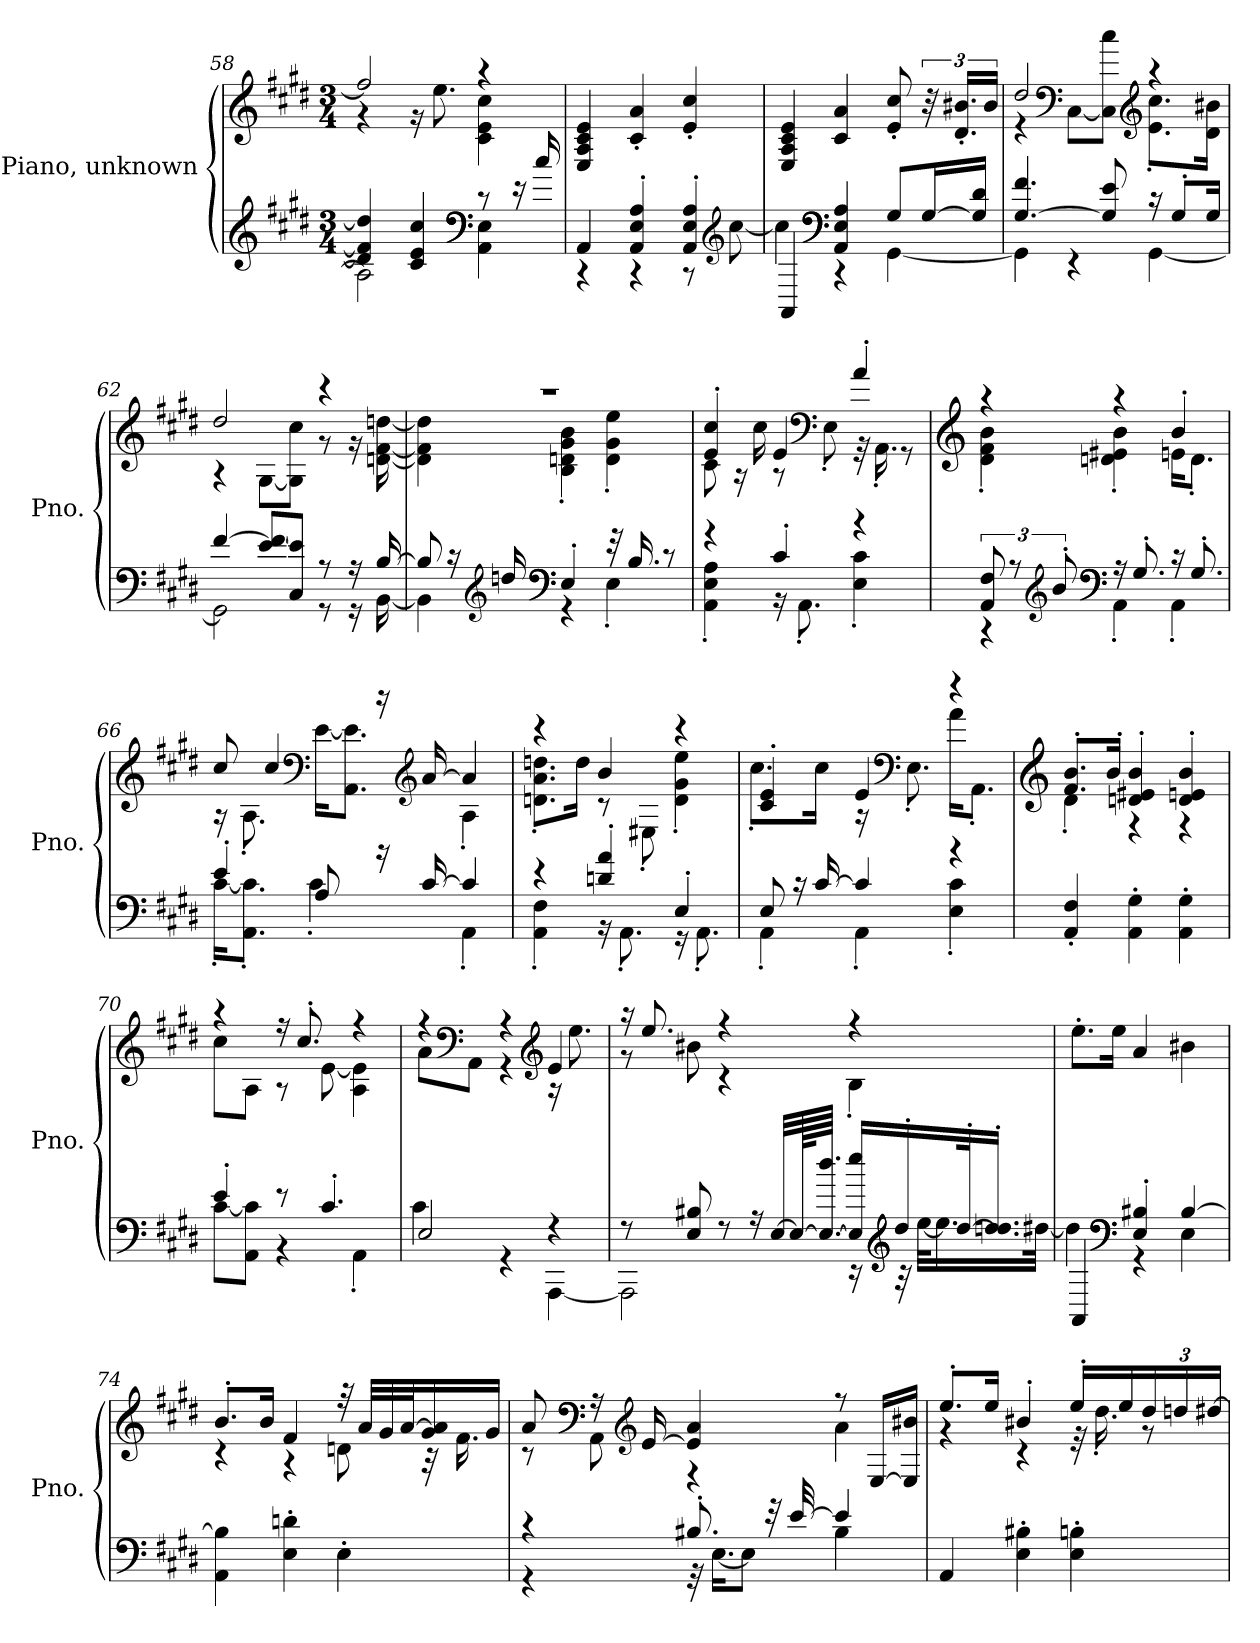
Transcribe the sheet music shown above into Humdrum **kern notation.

**kern	**kern
*part1	*part1
*staff2	*staff1
*I"Piano, unknown	*
*I'Pno.	*
*clefG2	*clefG2
*k[f#c#g#d#]	*k[f#c#g#d#]
*M3/4	*M3/4
=58	=58
*^	*^
4d/] 4f#/] 4dd/]	2A\]	2ff#/]	4r
4c#/ 4e/ 4cc#/	.	.	16r
.	.	.	8.ee\
*clefF4	*	*	*
8r	4AA\ 4E\	4r	4c#\ 4e\ 4cc#\
16r	.	.	.
16cc#/	.	.	.
*	*	*v	*v
=59	=59	=59
4AA/	4r	4E/ 4A/ 4c#/ 4e/
4AA/' 4E/' 4A/'	4r	4c#/' 4a/'
4AA/' 4E/' 4A/'	8r	4e/' 4cc#/'
*clefG2	*	*
.	[8cc#\	.
!!LO:LB:g=z
=60	=60	=60
4AA/	4cc#\]	4E/ 4A/ 4c#/ 4e/
*clefF4	*	*
4AA/ 4E/ 4A/	4r	4c#/ 4a/
8G#/L	[4GG#\	8e/' 8cc#/'
[16G#/L	.	48r
.	.	24.d#/' 24.b#X/'LL
16G#/] 16d#/JJ	.	.
.	.	24b#/JJ
=61	=61	=61
*	*	*^
[4.G#/ 4.f#/	4GG#\]	2dd#/	4r
*	*	*clefF4	*
.	4r	.	[8C#\L
8G#/] 8e/	.	.	8C#\] 8cc#\J
*	*	*clefG2	*
16r	[4GG#\	4r	8.e\' 8.cc#\'L
8G#'/L	.	.	.
16G#/Jk	.	.	16d#\ 16b#X\Jk
=62	=62	=62	=62
[4f#/	2GG#\]	2dd#/	4r
[8e/ 8f#/]L	.	.	[8G#\L
8C#/ 8e/]J	.	.	8G#\] 8cc#\J
8r	8r	4r	8r
16r	16r	.	16r
[16B/	[16BB\	.	[16dn\ [16f#\ [16ddn\
!!LO:LB:g=z	!!
=63	=63	=63	=63
8B/]	4BB\]	2.r	4d\] 4f#\] 4dd\]
16r	.	.	.
*clefG2	*	*	*
16ddn/	.	.	.
*clefF4	*	*	*
4E'/	4r	.	4B\' 4dn\' 4g#\' 4b\'
32r	4E'\	.	4d\' 4g#\' 4ee\'
16.B/	.	.	.
8r	.	.	.
=64	=64	=64	=64
4r	4AA\' 4E\' 4A\'	4e/' 4cc#/'	8c#\
.	.	.	16r
.	.	.	16cc#\
4c#'/	16r	4e/	8r
.	8.AA'\	.	.
*	*	*clefF4	*
.	.	.	8E'\
4r	4E\' 4c#\'	4a'/	32r
.	.	.	16.AA'\
.	.	.	8r
=65	=65	=65	=65
*	*	*clefG2	*
12AA/ 12F#/	4r	4r	4d#\' 4f#\' 4b\'
12r	.	.	.
*clefG2	*	*	*
12b'/	.	.	.
*clefF4	*	*	*
16r	4AA'\	4r	4dn\' 4e#X\' 4b\'
8.G#'/	.	.	.
16r	4AA'\	4b'/	16en\KL
8.G#'/	.	.	8.d'\J
!!LO:LB:g=z	!!
=66	=66	=66	=66
4e'/	[16c#'\KL	8cc#/	16r
.	8.AA\' 8.c#\]'J	.	8.A'\
.	.	4cc#/	.
*	*	*clefF4	*
8A/	4c#'\	.	[16e\KL
.	.	.	8.AA\ 8.e\]J
16r	.	16r	.
*	*	*clefG2	*
[16c#/	.	[16a/	.
4c#/]	4AA'\	4a/]	4A'\
=67	=67	=67	=67
4r	4AA\' 4F#\'	4r	8.dn\' 8.a\' 8.ddn\'L
.	.	.	16dd\Jk
4dn/' 4a/'	16r	4b/	8r
.	8.AA'\	.	.
.	.	.	8E#X'\
4E'/	16r	4r	4d\' 4g#\' 4ee\'
.	8.AA'\	.	.
=68	=68	=68	=68
8E/	4AA'\	4c#/' 4e/'	8.cc#'\L
16r	.	.	.
[16c#/	.	.	16cc#\Jk
4c#/]	4AA'\	4e/	16r
*	*	*clefF4	*
.	.	.	8.E'\
4r	4E\' 4c#\'	4r	16a\KL
.	.	.	8.AA'\J
*v	*v	*	*
!!LO:LB:g=z	!!
=69	=69	=69
*	*clefG2	*
4AA/' 4F#/'	8.f#/' 8.b/'L	4d#'\
.	16b'/Jk	.
4AA\' 4G#\'	4dn/' 4e#X/' 4b/'	4r
4AA\' 4G#\'	4d/' 4en/' 4b/'	4r
=70	=70	=70
*^	*	*
4e'/	[8c#\L	4r	8cc#\L
.	8AA\ 8c#\]J	.	8A\J
8r	4r	16r	8r
.	.	8.cc#'/	.
4.c#'/	.	.	[8e\
.	4AA'\	4r	4A\ 4e\]
=71	=71	=71	=71
2E/	4c#\	4r	8a\L
*	*	*clefF4	*
.	.	.	8AA\J
.	4r	4r	4r
*	*	*clefG2	*
4r	[4AAA\	4e/	16r
.	.	.	8.ee\
!!LO:PB:g=z	!!
=72	=72	=72	=72
8r	2AAA\]	16r	8r
.	.	8.ee/	.
8E/ 8B#X/	.	.	8b#X\
8r	.	4r	4r
16r	.	.	.
[32E/LLL	.	.	.
128E/KL_	.	.	.
64.E/_ 64.dd#/JJJJ	.	.	.
16E/] 16ee/LL	16r	4r	4B'\
*clefG2	*	*	*
16dd#'/	32r	.	.
.	[32ee\KLL	.	.
[32dd#'/K	16.ee\]	.	.
16.ddn/' 16.dd#/]'JJ	.	.	.
.	[32dd#X\JJk	.	.
*	*	*v	*v
=73	=73	=73
4AA/	4dd#\]	8.ee'\L
.	.	16ee\Jk
*clefF4	*	*
4E/' 4B#X/'	4r	4a/
[4B#/	4E\	4b#X\
*v	*v	*
!!LO:LB:g=z
=74	=74
*	*^
4AA\ 4B#\]	8.b'/L	4r
.	16b/Jk	.
4E\' 4dn\'	4f#/	4r
4E'\	32r	8dn\
.	32a/LLL	.
.	32g#/	.
.	[32a/J	.
.	16g#/ 16a/]	32r
.	.	16.f#\
.	16g#/JJ	.
=75	=75	=75
*^	*	*
4r	4r	8a/	8r
*	*	*clefF4	*
.	.	16r	8AA\
*	*	*clefG2	*
.	.	[16e/	.
8.B#X'/	32r	4e/] 4a/	4r
.	[16.E\KL	.	.
.	8E\J]	.	.
32r	.	.	.
[32e/	.	.	.
4e/]	4B#\	8r	4a\
.	.	[16E/LL	.
.	.	16E/] 16b#X/JJ	.
*v	*v	*	*
!!LO:LB:g=z	!!
=76	=76	=76
4AA/	8.ee'/L	4r
.	16ee/Jk	.
4E\' 4B#X\'	4b#X'/	4r
4E\' 4Bn\'	16ee'/LL	32r
.	.	16.dd#'\
.	16ee/	.
*	*Xbrackettup	*
.	24dd#/	8r
.	24ddn/	.
.	[24dd#X/JJ	.
*	*v	*v
=	=
*-	*-
